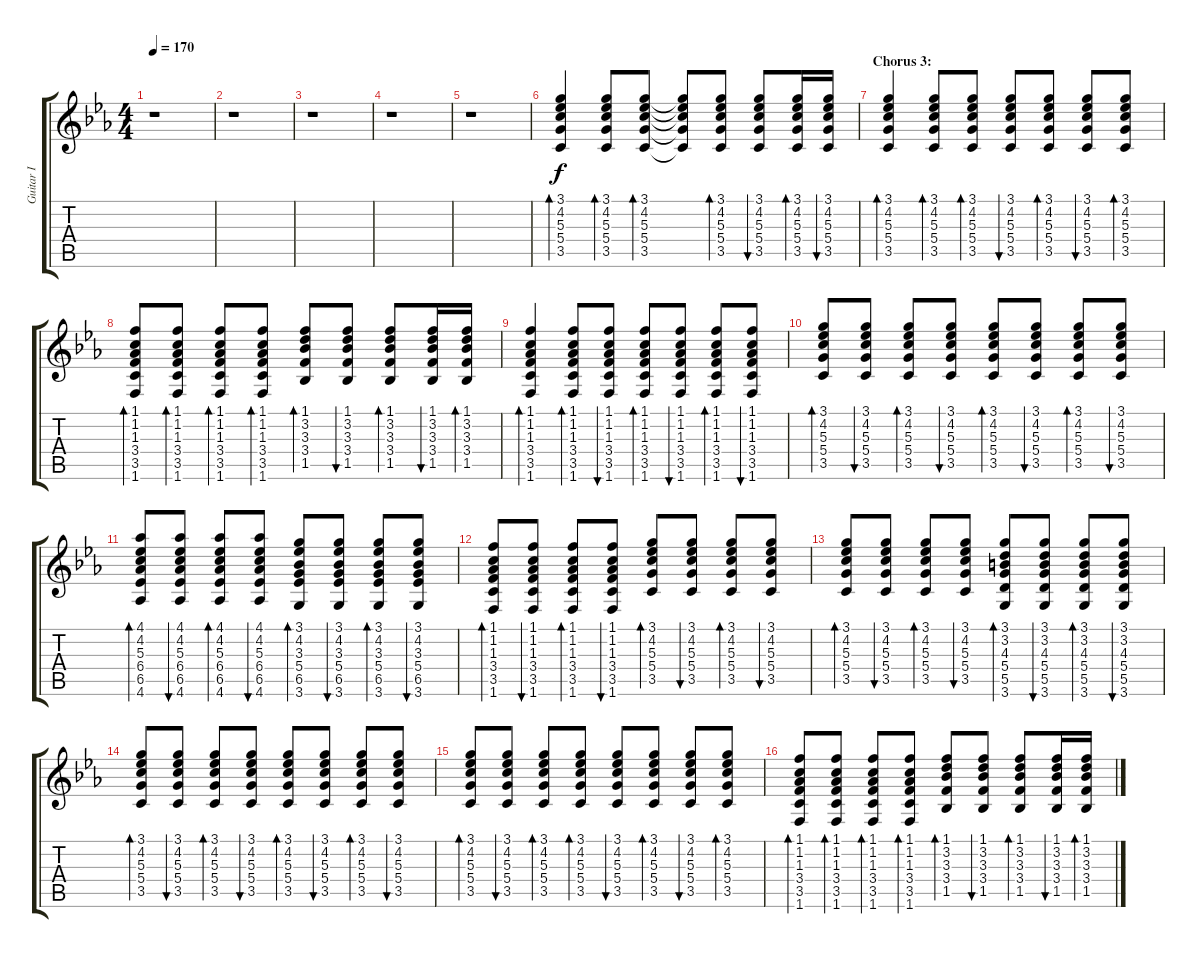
\track ("Guitar I" "Guitar I") {instrument acousticguitarsteel}
\staff {score tabs}
\tuning (E4 B3 G3 D3 A2 E2) {hide}
\ts (4 4)
\tempo 170
\clef g2
\ks cminor
r.1{dy f} |
r.1 |
r.1 |
r.1 |
r.1 |
(3.1 4.2 5.3 5.4 3.5).4{bd 120 volume 8 balance 13} (3.1 4.2 5.3 5.4 3.5).8{bd 120} (3.1 4.2 5.3 5.4 3.5).8{bd 120} (3.1{t} 4.2{t} 5.3{t} 5.4{t} 3.5{t}).8 (3.1 4.2 5.3 5.4 3.5).8{bd 120} (3.1 4.2 5.3 5.4 3.5).8{bu 120} (3.1 4.2 5.3 5.4 3.5).16{bd 60} (3.1 4.2 5.3 5.4 3.5).16{bu 60} |
\section ("" "Chorus 3:")
(3.1 4.2 5.3 5.4 3.5).4{bd 240} (3.1 4.2 5.3 5.4 3.5).8{bd 120} (3.1 4.2 5.3 5.4 3.5).8{bd 120} (3.1 4.2 5.3 5.4 3.5).8{bu 120} (3.1 4.2 5.3 5.4 3.5).8{bd 120} (3.1 4.2 5.3 5.4 3.5).8{bu 60} (3.1 4.2 5.3 5.4 3.5).8{bd 120} |
(1.1 1.2 1.3 3.4 3.5 1.6).8{bd 60} (1.1 1.2 1.3 3.4 3.5 1.6).8{bd 60} (1.1 1.2 1.3 3.4 3.5 1.6).8{bd 60} (1.1 1.2 1.3 3.4 3.5 1.6).8{bd 60} (1.1 3.2 3.3 3.4 1.5).8{bd 60} (1.1 3.2 3.3 3.4 1.5).8{bu 60} (1.1 3.2 3.3 3.4 1.5).8{bd 60} (1.1 3.2 3.3 3.4 1.5).16{bu 60} (1.1 3.2 3.3 3.4 1.5).16{bd 60} |
(1.1 1.2 1.3 3.4 3.5 1.6).4{bd 240} (1.1 1.2 1.3 3.4 3.5 1.6).8{bd 120} (1.1 1.2 1.3 3.4 3.5 1.6).8{bu 120} (1.1 1.2 1.3 3.4 3.5 1.6).8{bd 120} (1.1 1.2 1.3 3.4 3.5 1.6).8{bu 120} (1.1 1.2 1.3 3.4 3.5 1.6).8{bd 120} (1.1 1.2 1.3 3.4 3.5 1.6).8{bu 120} |
(3.1 4.2 5.3 5.4 3.5).8{bd 120} (3.1 4.2 5.3 5.4 3.5).8{bu 120} (3.1 4.2 5.3 5.4 3.5).8{bd 120} (3.1 4.2 5.3 5.4 3.5).8{bu 120} (3.1 4.2 5.3 5.4 3.5).8{bd 120} (3.1 4.2 5.3 5.4 3.5).8{bu 120} (3.1 4.2 5.3 5.4 3.5).8{bd 120} (3.1 4.2 5.3 5.4 3.5).8{bu 120} |
(4.1 4.2 5.3 6.4 6.5 4.6).8{bd 120} (4.1 4.2 5.3 6.4 6.5 4.6).8{bu 120} (4.1 4.2 5.3 6.4 6.5 4.6).8{bd 120} (4.1 4.2 5.3 6.4 6.5 4.6).8{bu 120} (3.1 4.2 3.3 5.4 6.5 3.6).8{bd 120} (3.1 4.2 3.3 5.4 6.5 3.6).8{bu 120} (3.1 4.2 3.3 5.4 6.5 3.6).8{bd 120} (3.1 4.2 3.3 5.4 6.5 3.6).8{bu 120} |
(1.1 1.2 1.3 3.4 3.5 1.6).8{bd 120} (1.1 1.2 1.3 3.4 3.5 1.6).8{bu 120} (1.1 1.2 1.3 3.4 3.5 1.6).8{bd 120} (1.1 1.2 1.3 3.4 3.5 1.6).8{bu 120} (3.1 4.2 5.3 5.4 3.5).8{bd 120} (3.1 4.2 5.3 5.4 3.5).8{bu 120} (3.1 4.2 5.3 5.4 3.5).8{bd 120} (3.1 4.2 5.3 5.4 3.5).8{bu 120} |
(3.1 4.2 5.3 5.4 3.5).8{bd 120} (3.1 4.2 5.3 5.4 3.5).8{bu 120} (3.1 4.2 5.3 5.4 3.5).8{bd 120} (3.1 4.2 5.3 5.4 3.5).8{bu 120} (3.1 3.2 4.3 5.4 5.5 3.6).8{bd 120} (3.1 3.2 4.3 5.4 5.5 3.6).8{bu 120} (3.1 3.2 4.3 5.4 5.5 3.6).8{bd 120} (3.1 3.2 4.3 5.4 5.5 3.6).8{bu 120} |
(3.1 4.2 5.3 5.4 3.5).8{bd 120} (3.1 4.2 5.3 5.4 3.5).8{bu 120} (3.1 4.2 5.3 5.4 3.5).8{bd 120} (3.1 4.2 5.3 5.4 3.5).8{bu 120} (3.1 4.2 5.3 5.4 3.5).8{bd 120} (3.1 4.2 5.3 5.4 3.5).8{bu 120} (3.1 4.2 5.3 5.4 3.5).8{bd 120} (3.1 4.2 5.3 5.4 3.5).8{bu 120} |
(3.1 4.2 5.3 5.4 3.5).8{bd 240} (3.1 4.2 5.3 5.4 3.5).8{bu 120} (3.1 4.2 5.3 5.4 3.5).8{bd 120} (3.1 4.2 5.3 5.4 3.5).8{bd 120} (3.1 4.2 5.3 5.4 3.5).8{bu 120} (3.1 4.2 5.3 5.4 3.5).8{bd 120} (3.1 4.2 5.3 5.4 3.5).8{bu 60} (3.1 4.2 5.3 5.4 3.5).8{bd 120} |
(1.1 1.2 1.3 3.4 3.5 1.6).8{bd 60} (1.1 1.2 1.3 3.4 3.5 1.6).8{bd 60} (1.1 1.2 1.3 3.4 3.5 1.6).8{bd 60} (1.1 1.2 1.3 3.4 3.5 1.6).8{bd 60} (1.1 3.2 3.3 3.4 1.5).8{bd 60} (1.1 3.2 3.3 3.4 1.5).8{bu 60} (1.1 3.2 3.3 3.4 1.5).8{bd 60} (1.1 3.2 3.3 3.4 1.5).16{bu 60} (1.1 3.2 3.3 3.4 1.5).16{bd 60}
